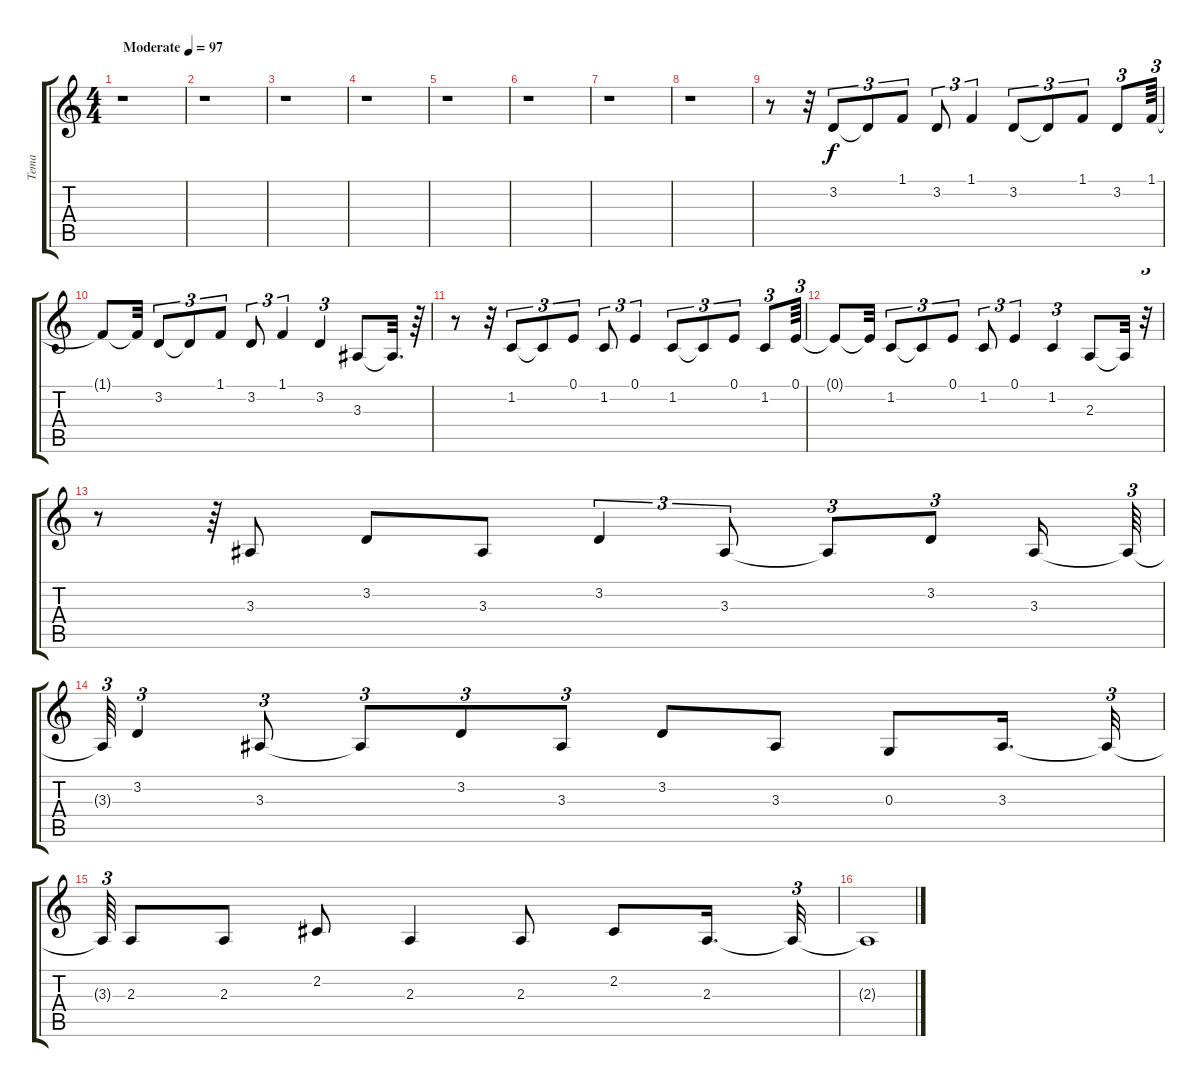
\track ("Tema" "Tema") {instrument acousticgrandpiano}
\staff {score tabs}
\tuning (E4 B3 G3 D3 A2 E2) {hide}
\ts (4 4)
\tempo (97 "Moderate")
\clef g2
\ks c
r.1{dy f instrument acousticgrandpiano} |
r.1 |
r.1 |
r.1 |
r.1 |
r.1 |
r.1 |
r.1 |
r.8 r.32 3.2.8{tu (3 2)} 3.2{t}.8{tu (3 2)} 1.1.8{tu (3 2)} 3.2.8{tu (3 2)} 1.1.4{tu (3 2)} 3.2.8{tu (3 2)} 3.2{t}.8{tu (3 2)} 1.1.8{tu (3 2)} 3.2.8{tu (3 2)} 1.1.64{tu (3 2)} |
1.1{t}.8 1.1{t}.32 3.2.8{tu (3 2)} 3.2{t}.8{tu (3 2)} 1.1.8{tu (3 2)} 3.2.8{tu (3 2)} 1.1.4{tu (3 2)} 3.2.4{tu (3 2)} 3.3.8 3.3{t}.32{d} r.64 |
r.8 r.32 1.2.8{tu (3 2)} 1.2{t}.8{tu (3 2)} 0.1.8{tu (3 2)} 1.2.8{tu (3 2)} 0.1.4{tu (3 2)} 1.2.8{tu (3 2)} 1.2{t}.8{tu (3 2)} 0.1.8{tu (3 2)} 1.2.8{tu (3 2)} 0.1.64{tu (3 2)} |
0.1{t}.8 0.1{t}.32 1.2.8{tu (3 2)} 1.2{t}.8{tu (3 2)} 0.1.8{tu (3 2)} 1.2.8{tu (3 2)} 0.1.4{tu (3 2)} 1.2.4{tu (3 2)} 2.3.8 2.3{t}.32 r.32{tu (3 2)} |
r.8 r.64{tu (3 2)} 3.3.8 3.2.8 3.3.8 3.2.4{tu (3 2)} 3.3.8{tu (3 2)} 3.3{t}.8{tu (3 2)} 3.2.8{tu (3 2)} 3.3.16 3.3{t}.64{tu (3 2)} |
3.3{t}.64{tu (3 2)} 3.2.4{tu (3 2)} 3.3.8{tu (3 2)} 3.3{t}.8{tu (3 2)} 3.2.8{tu (3 2)} 3.3.8{tu (3 2)} 3.2.8 3.3.8 0.3.8 3.3.16{d} 3.3{t}.32{tu (3 2)} |
3.3{t}.64{tu (3 2)} 2.3.8 2.3.8 2.2.8 2.3.4 2.3.8 2.2.8 2.3.16{d} 2.3{t}.32{tu (3 2)} |
2.3{t}.1
